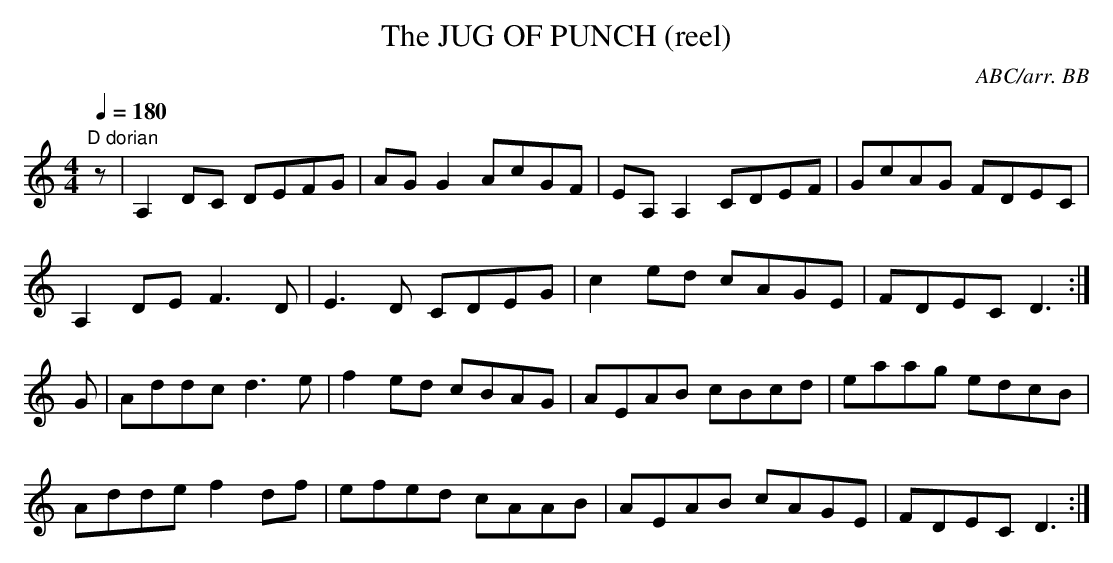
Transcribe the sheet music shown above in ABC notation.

X:1
T:JUG OF PUNCH (reel), The
C:ABC/arr. BB
Q:1/4=180
L:1/8
M:4/4
K:C
"D dorian"
z|A,2DC DEFG|AGG2 AcGF|EA,A,2 CDEF|GcAG FDEC|
A,2DEF3D|E3D CDEG|c2ed cAGE|FDEC D3:|
G|Addc d3e|f2ed cBAG|AEAB cBcd|eaag edcB|
Adde f2df|efed cAAB|AEAB cAGE|FDEC D3:|
